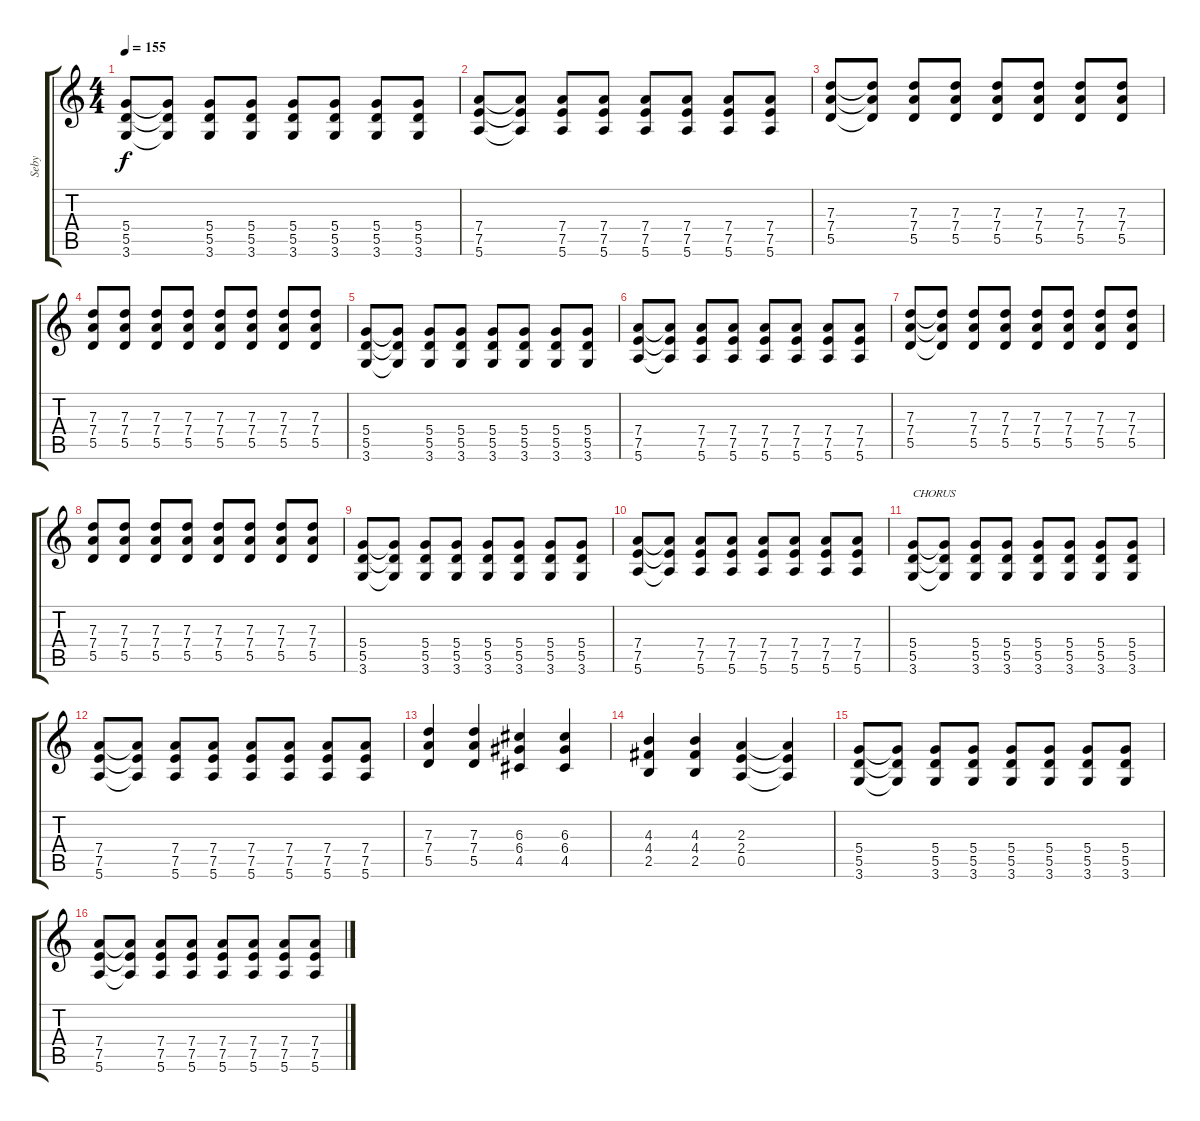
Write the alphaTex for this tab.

\track ("Seby" "Seby") {instrument distortionguitar}
\staff {score tabs}
\tuning (E4 B3 G3 D3 A2 E2) {hide}
\ts (4 4)
\tempo 155
\clef g2
\ks c
(5.4 5.5 3.6).8{dy f} (5.4{t} 5.5{t} 3.6{t}).8 (5.4 5.5 3.6).8 (5.4 5.5 3.6).8 (5.4 5.5 3.6).8 (5.4 5.5 3.6).8 (5.4 5.5 3.6).8 (5.4 5.5 3.6).8 |
(7.4 7.5 5.6).8 (7.4{t} 7.5{t} 5.6{t}).8 (7.4 7.5 5.6).8 (7.4 7.5 5.6).8 (7.4 7.5 5.6).8 (7.4 7.5 5.6).8 (7.4 7.5 5.6).8 (7.4 7.5 5.6).8 |
(7.3 7.4 5.5).8 (7.3{t} 7.4{t} 5.5{t}).8 (7.3 7.4 5.5).8 (7.3 7.4 5.5).8 (7.3 7.4 5.5).8 (7.3 7.4 5.5).8 (7.3 7.4 5.5).8 (7.3 7.4 5.5).8 |
(7.3 7.4 5.5).8 (7.3 7.4 5.5).8 (7.3 7.4 5.5).8 (7.3 7.4 5.5).8 (7.3 7.4 5.5).8 (7.3 7.4 5.5).8 (7.3 7.4 5.5).8 (7.3 7.4 5.5).8 |
(5.4 5.5 3.6).8 (5.4{t} 5.5{t} 3.6{t}).8 (5.4 5.5 3.6).8 (5.4 5.5 3.6).8 (5.4 5.5 3.6).8 (5.4 5.5 3.6).8 (5.4 5.5 3.6).8 (5.4 5.5 3.6).8 |
(7.4 7.5 5.6).8 (7.4{t} 7.5{t} 5.6{t}).8 (7.4 7.5 5.6).8 (7.4 7.5 5.6).8 (7.4 7.5 5.6).8 (7.4 7.5 5.6).8 (7.4 7.5 5.6).8 (7.4 7.5 5.6).8 |
(7.3 7.4 5.5).8 (7.3{t} 7.4{t} 5.5{t}).8 (7.3 7.4 5.5).8 (7.3 7.4 5.5).8 (7.3 7.4 5.5).8 (7.3 7.4 5.5).8 (7.3 7.4 5.5).8 (7.3 7.4 5.5).8 |
(7.3 7.4 5.5).8 (7.3 7.4 5.5).8 (7.3 7.4 5.5).8 (7.3 7.4 5.5).8 (7.3 7.4 5.5).8 (7.3 7.4 5.5).8 (7.3 7.4 5.5).8 (7.3 7.4 5.5).8 |
(5.4 5.5 3.6).8 (5.4{t} 5.5{t} 3.6{t}).8 (5.4 5.5 3.6).8 (5.4 5.5 3.6).8 (5.4 5.5 3.6).8 (5.4 5.5 3.6).8 (5.4 5.5 3.6).8 (5.4 5.5 3.6).8 |
(7.4 7.5 5.6).8 (7.4{t} 7.5{t} 5.6{t}).8 (7.4 7.5 5.6).8 (7.4 7.5 5.6).8 (7.4 7.5 5.6).8 (7.4 7.5 5.6).8 (7.4 7.5 5.6).8 (7.4 7.5 5.6).8 |
(5.4 5.5 3.6).8{txt "CHORUS"} (5.4{t} 5.5{t} 3.6{t}).8 (5.4 5.5 3.6).8 (5.4 5.5 3.6).8 (5.4 5.5 3.6).8 (5.4 5.5 3.6).8 (5.4 5.5 3.6).8 (5.4 5.5 3.6).8 |
(7.4 7.5 5.6).8 (7.4{t} 7.5{t} 5.6{t}).8 (7.4 7.5 5.6).8 (7.4 7.5 5.6).8 (7.4 7.5 5.6).8 (7.4 7.5 5.6).8 (7.4 7.5 5.6).8 (7.4 7.5 5.6).8 |
(7.3 7.4 5.5).4 (7.3 7.4 5.5).4 (6.3 6.4 4.5).4 (6.3 6.4 4.5).4 |
(4.3 4.4 2.5).4 (4.3 4.4 2.5).4 (2.3 2.4 0.5).4 (2.3{t} 2.4{t} 0.5{t}).4 |
(5.4 5.5 3.6).8 (5.4{t} 5.5{t} 3.6{t}).8 (5.4 5.5 3.6).8 (5.4 5.5 3.6).8 (5.4 5.5 3.6).8 (5.4 5.5 3.6).8 (5.4 5.5 3.6).8 (5.4 5.5 3.6).8 |
(7.4 7.5 5.6).8 (7.4{t} 7.5{t} 5.6{t}).8 (7.4 7.5 5.6).8 (7.4 7.5 5.6).8 (7.4 7.5 5.6).8 (7.4 7.5 5.6).8 (7.4 7.5 5.6).8 (7.4 7.5 5.6).8
